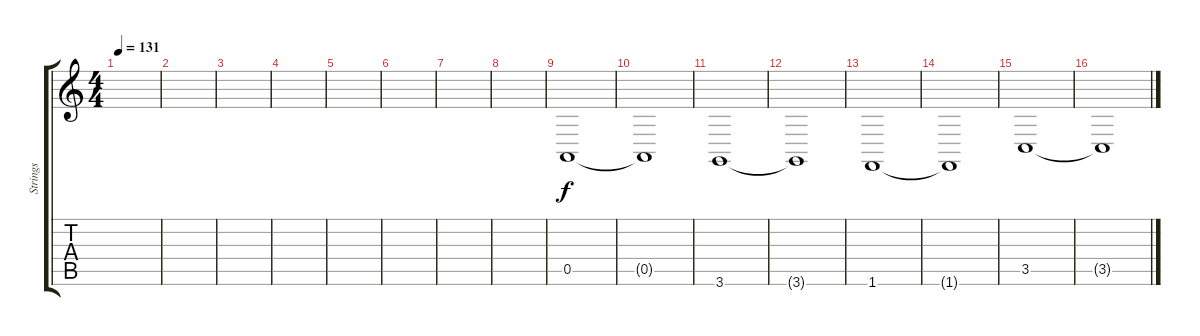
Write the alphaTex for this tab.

\track ("Strings" "Strings") {instrument stringensemble1}
\staff {score tabs}
\tuning (E4 B3 G3 D3 A2 E2) {hide}
\ts (4 4)
\tempo 131
\clef g2
\ks c
|
|
|
|
|
|
|
|
0.5.1 |
0.5{t}.1 |
3.6.1 |
3.6{t}.1 |
1.6.1 |
1.6{t}.1 |
3.5.1 |
3.5{t}.1
